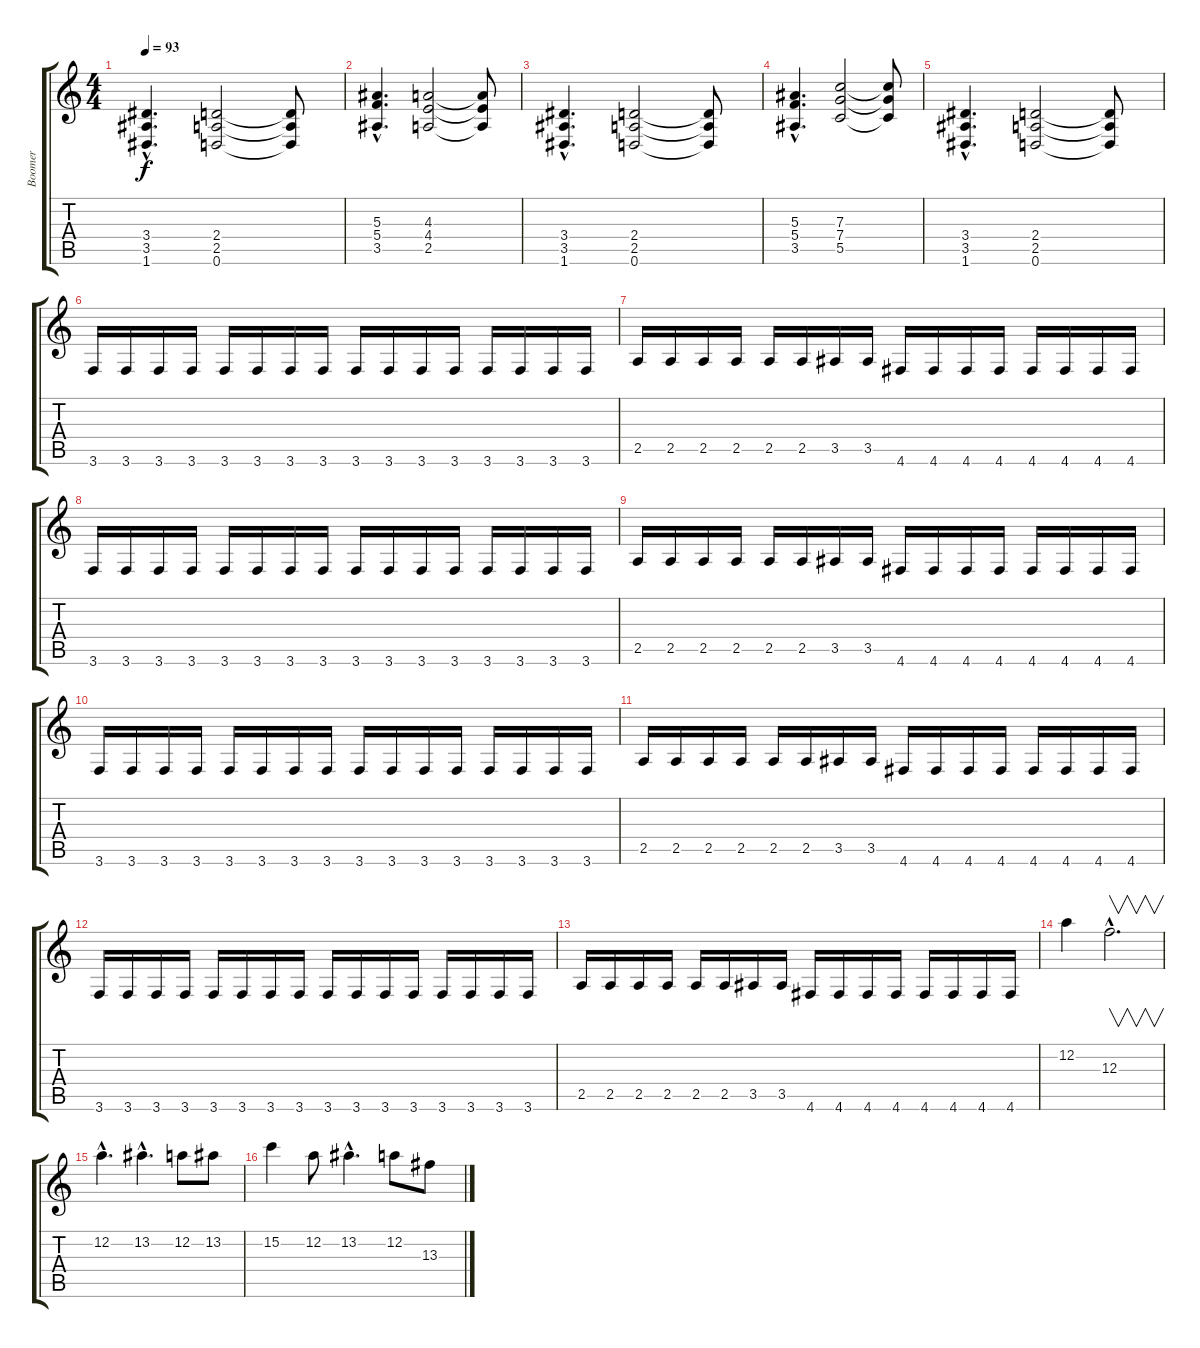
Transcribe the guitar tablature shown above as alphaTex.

\track ("Boomer" "Boomer") {instrument distortionguitar}
\staff {score tabs}
\tuning (D4 A3 F3 C3 G2 D2) {hide}
\ts (4 4)
\tempo 93
\clef g2
\ks c
(3.4{hac} 3.5{hac} 1.6{hac}).4{d dy f instrument distortionguitar} (2.4 2.5 0.6).2 (2.4{t} 2.5{t} 0.6{t}).8 |
(5.3{hac} 5.4{hac} 3.5{hac}).4{d instrument distortionguitar} (4.3 4.4 2.5).2 (4.3{t} 4.4{t} 2.5{t}).8 |
(3.4{hac} 3.5{hac} 1.6{hac}).4{d instrument distortionguitar} (2.4 2.5 0.6).2 (2.4{t} 2.5{t} 0.6{t}).8 |
(5.3{hac} 5.4{hac} 3.5{hac}).4{d instrument distortionguitar} (7.3 7.4 5.5).2 (7.3{t} 7.4{t} 5.5{t}).8 |
(3.4{hac} 3.5{hac} 1.6{hac}).4{d instrument distortionguitar} (2.4 2.5 0.6).2 (2.4{t} 2.5{t} 0.6{t}).8 |
3.6.16{instrument acousticguitarsteel} 3.6.16 3.6.16 3.6.16 3.6.16 3.6.16 3.6.16 3.6.16 3.6.16 3.6.16 3.6.16 3.6.16 3.6.16 3.6.16 3.6.16 3.6.16 |
2.5.16 2.5.16 2.5.16 2.5.16 2.5.16 2.5.16 3.5.16 3.5.16 4.6.16 4.6.16 4.6.16 4.6.16 4.6.16 4.6.16 4.6.16 4.6.16 |
3.6.16 3.6.16 3.6.16 3.6.16 3.6.16 3.6.16 3.6.16 3.6.16 3.6.16 3.6.16 3.6.16 3.6.16 3.6.16 3.6.16 3.6.16 3.6.16 |
2.5.16 2.5.16 2.5.16 2.5.16 2.5.16 2.5.16 3.5.16 3.5.16 4.6.16 4.6.16 4.6.16 4.6.16 4.6.16 4.6.16 4.6.16 4.6.16 |
3.6.16 3.6.16 3.6.16 3.6.16 3.6.16 3.6.16 3.6.16 3.6.16 3.6.16 3.6.16 3.6.16 3.6.16 3.6.16 3.6.16 3.6.16 3.6.16 |
2.5.16 2.5.16 2.5.16 2.5.16 2.5.16 2.5.16 3.5.16 3.5.16 4.6.16 4.6.16 4.6.16 4.6.16 4.6.16 4.6.16 4.6.16 4.6.16 |
3.6.16 3.6.16 3.6.16 3.6.16 3.6.16 3.6.16 3.6.16 3.6.16 3.6.16 3.6.16 3.6.16 3.6.16 3.6.16 3.6.16 3.6.16 3.6.16 |
2.5.16 2.5.16 2.5.16 2.5.16 2.5.16 2.5.16 3.5.16 3.5.16 4.6.16 4.6.16 4.6.16 4.6.16 4.6.16 4.6.16 4.6.16 4.6.16 |
12.2.4{instrument distortionguitar} 12.3{hac}.2{v d} |
12.2{hac}.4{d} 13.2{hac}.4{d} 12.2.8 13.2.8 |
15.2.4 12.2.8 13.2{hac}.4{d} 12.2.8 13.3.8
